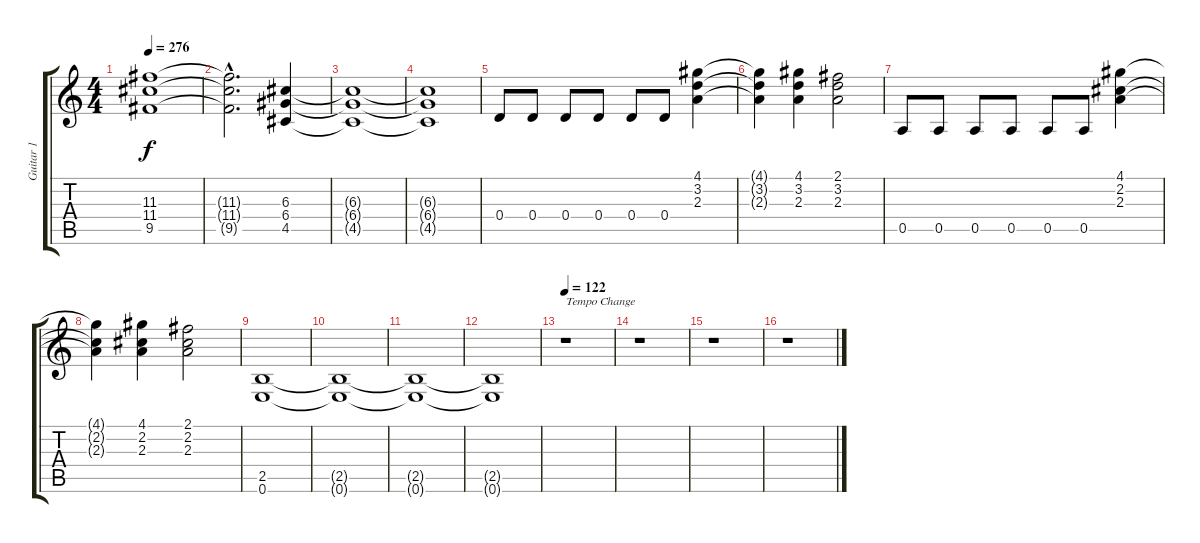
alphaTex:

\track ("Guitar 1" "Guitar 1") {instrument overdrivenguitar}
\staff {score tabs}
\tuning (E4 B3 G3 D3 A2 E2) {hide}
\ts (4 4)
\tempo 276
\clef g2
\ks c
(11.3 11.4 9.5).1{dy f} |
(11.3{hac t} 11.4{hac t} 9.5{hac t}).2{d} (6.3 6.4 4.5).4 |
(6.3{t} 6.4{t} 4.5{t}).1 |
(6.3{t} 6.4{t} 4.5{t}).1 |
0.4.8 0.4.8 0.4.8 0.4.8 0.4.8 0.4.8 (4.1 3.2 2.3).4 |
(4.1{t} 3.2{t} 2.3{t}).4 (4.1 3.2 2.3).4 (2.1 3.2 2.3).2 |
0.5.8 0.5.8 0.5.8 0.5.8 0.5.8 0.5.8 (4.1 2.2 2.3).4 |
(4.1{t} 2.2{t} 2.3{t}).4 (4.1 2.2 2.3).4 (2.1 2.2 2.3).2 |
(2.5 0.6).1 |
(2.5{t} 0.6{t}).1 |
(2.5{t} 0.6{t}).1 |
(2.5{t} 0.6{t}).1 |
\tempo 122
r.1{txt "Tempo Change"} |
r.1 |
r.1 |
r.1
